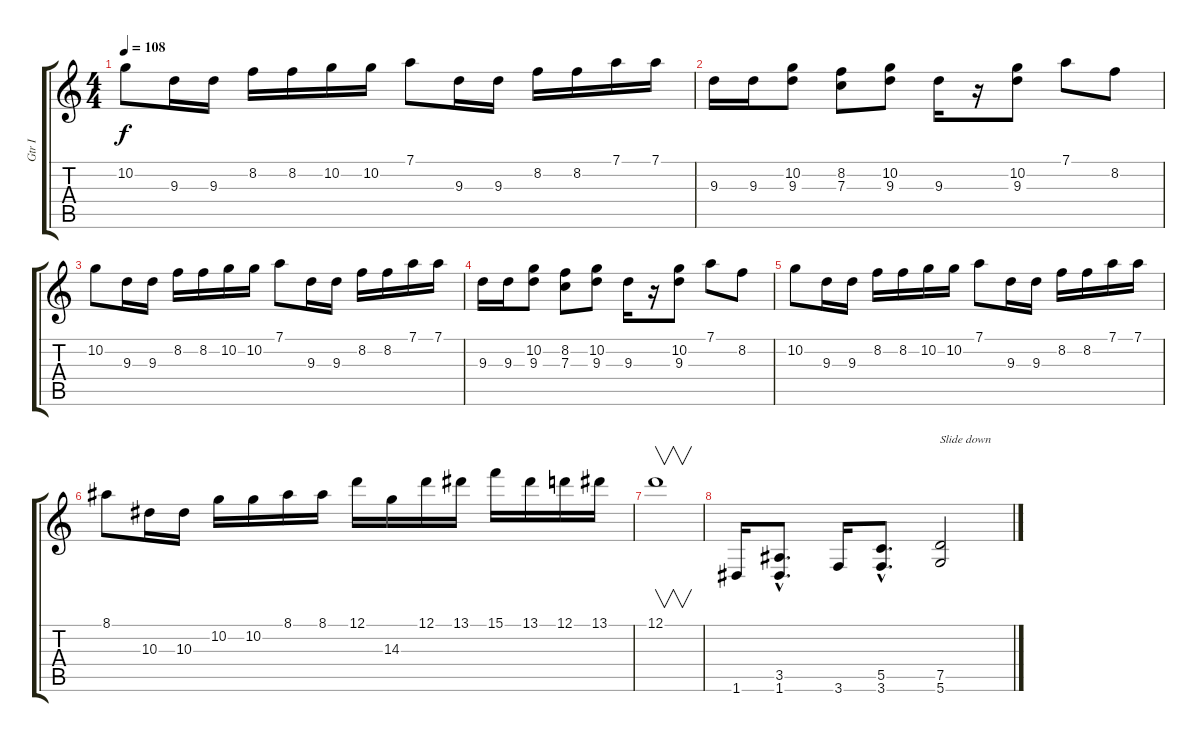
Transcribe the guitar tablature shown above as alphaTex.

\track ("Gtr I" "Gtr I") {instrument distortionguitar}
\staff {score tabs}
\tuning (D4 A3 F3 C3 G2 D2) {hide}
\ts (4 4)
\tempo 108
\clef g2
\ks c
10.2.8{dy f volume 13} 9.3.16 9.3.16 8.2.16 8.2.16 10.2.16 10.2.16 7.1.8 9.3.16 9.3.16 8.2.16 8.2.16 7.1.16 7.1.16 |
9.3.16 9.3.16 (10.2 9.3).8 (8.2 7.3).8 (10.2 9.3).8 9.3.16 r.16 (10.2 9.3).8 7.1.8 8.2.8 |
10.2.8 9.3.16 9.3.16 8.2.16 8.2.16 10.2.16 10.2.16 7.1.8 9.3.16 9.3.16 8.2.16 8.2.16 7.1.16 7.1.16 |
9.3.16 9.3.16 (10.2 9.3).8 (8.2 7.3).8 (10.2 9.3).8 9.3.16 r.16 (10.2 9.3).8 7.1.8 8.2.8 |
10.2.8 9.3.16 9.3.16 8.2.16 8.2.16 10.2.16 10.2.16 7.1.8 9.3.16 9.3.16 8.2.16 8.2.16 7.1.16 7.1.16 |
8.1.8 10.3.16 10.3.16 10.2.16 10.2.16 8.1.16 8.1.16 12.1.16 14.3.16 12.1.16 13.1.16 15.1.16 13.1.16 12.1.16 13.1.16 |
12.1.1{v} |
1.6.16 (3.5{hac} 1.6{hac}).8{d} 3.6.16 (5.5{hac} 3.6{hac}).8{d} (7.5 5.6).2{txt "Slide down"}
